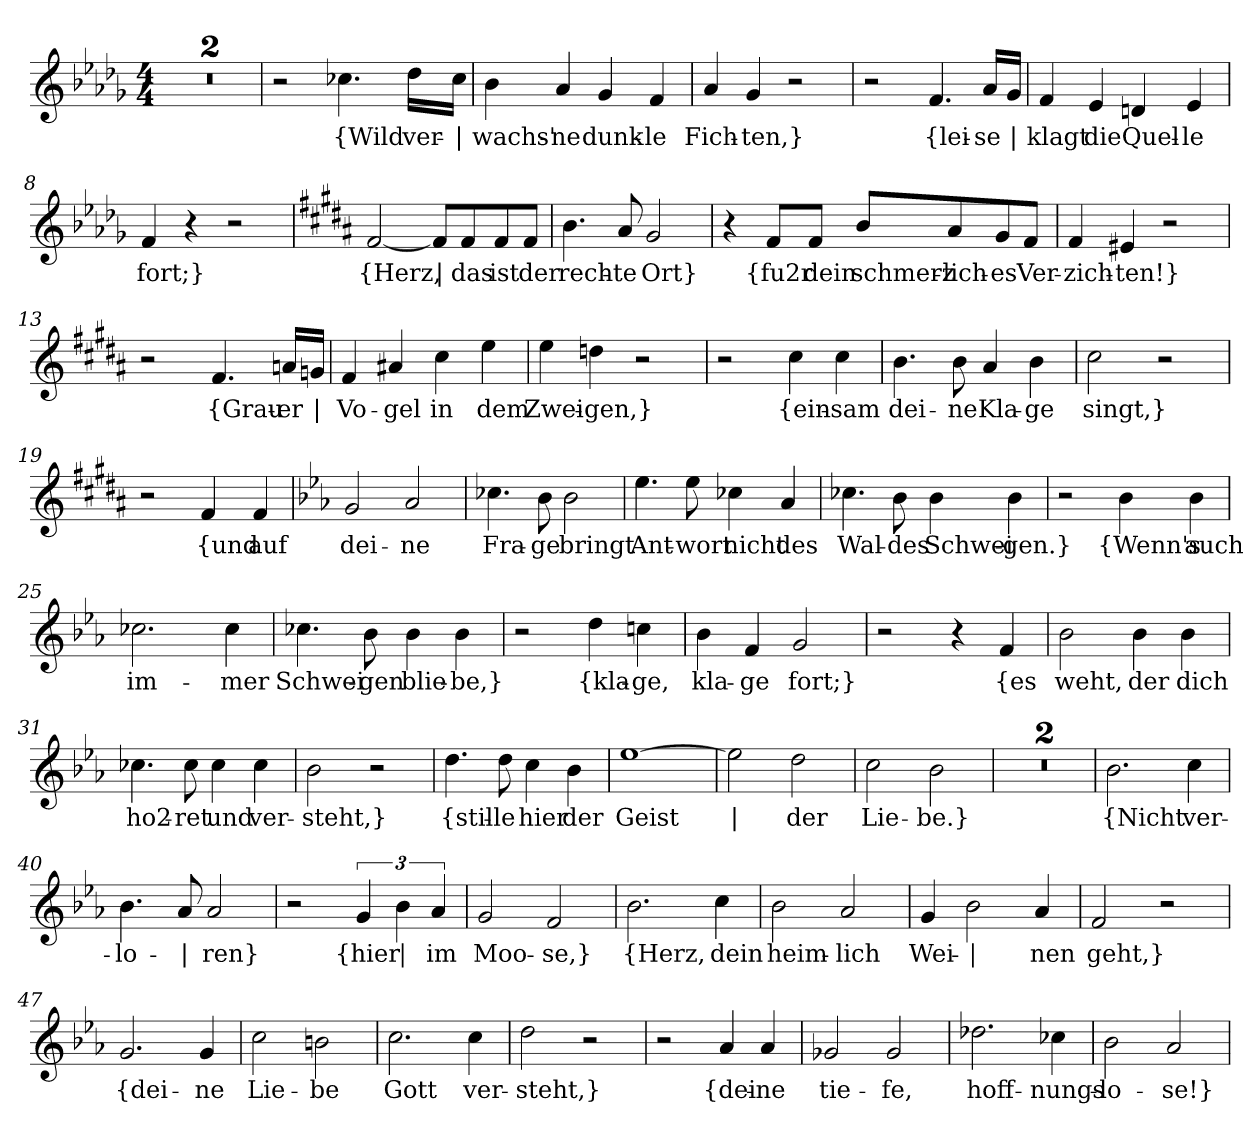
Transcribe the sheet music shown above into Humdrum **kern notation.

**kern	**text
*part1	*part1
*staff1	*staff1
*clefG2	*
*k[b-e-a-d-g-]	*
*M4/4	*
=1	=1
1r	.
=2	=2
1r	.
=3	=3
2r	.
!	!LO:LY:b
4.cc-X\	{Wild
!	!LO:LY:b
16dd-\LL	ver-
!	!LO:LY:b
16cc-\JJ	|
=4	=4
!	!LO:LY:b
4b-\	-wachs'-
!	!LO:LY:b
4a-/	-ne
!	!LO:LY:b
4g-/	dunk-
!	!LO:LY:b
4f/	-le
=5	=5
!	!LO:LY:b
4a-/	Fich-
!	!LO:LY:b
4g-/	-ten,}
2r	.
=6	=6
2r	.
!	!LO:LY:b
4.f/	{lei-
!	!LO:LY:b
16a-/LL	-se
!	!LO:LY:b
16g-/JJ	|
=7	=7
!	!LO:LY:b
4f/	klagt
!	!LO:LY:b
4e-/	die
!	!LO:LY:b
4dn/	Quel-
!	!LO:LY:b
4e-/	-le
!!LO:LB:g=z
=8	=8
!	!LO:LY:b
4f/	fort;}
4r	.
2r	.
=9	=9
*k[f#c#g#d#a#]	*
!	!LO:LY:b
[2f#/	{Herz,
!	!LO:LY:b
8f#/L]	|
!	!LO:LY:b
8f#/	das
!	!LO:LY:b
8f#/	ist
!	!LO:LY:b
8f#/J	der
=10	=10
!	!LO:LY:b
4.b\	rech-
!	!LO:LY:b
8a#/	-te
!	!LO:LY:b
2g#/	Ort}
=11	=11
4r	.
!	!LO:LY:b
8f#/L	{fu2r
!	!LO:LY:b
8f#/J	dein
!	!LO:LY:b
8b/L	schmerz-
!	!LO:LY:b
8a#/	-lich-
!	!LO:LY:b
8g#/	-es
!	!LO:LY:b
8f#/J	Ver-
=12	=12
!	!LO:LY:b
4f#/	-zich-
!	!LO:LY:b
4e#X/	-ten!}
2r	.
!!LO:LB:g=z
=13	=13
2r	.
!	!LO:LY:b
4.f#/	{Grau-
!	!LO:LY:b
16an/LL	-er
!	!LO:LY:b
16gn/JJ	|
=14	=14
!	!LO:LY:b
4f#/	Vo-
!	!LO:LY:b
4a#X/	-gel
!	!LO:LY:b
4cc#\	in
!	!LO:LY:b
4ee\	dem
=15	=15
!	!LO:LY:b
4ee\	Zwei-
!	!LO:LY:b
4ddn\	-gen,}
2r	.
=16	=16
2r	.
!	!LO:LY:b
4cc#\	{ein-
!	!LO:LY:b
4cc#\	-sam
=17	=17
!	!LO:LY:b
4.b\	dei-
!	!LO:LY:b
8b\	-ne
!	!LO:LY:b
4a#/	Kla-
!	!LO:LY:b
4b\	-ge
=18	=18
!	!LO:LY:b
2cc#\	singt,}
2r	.
!!LO:LB:g=z
=19	=19
2r	.
!	!LO:LY:b
4f#/	{und
!	!LO:LY:b
4f#/	auf
=20	=20
*k[b-e-a-]	*
!	!LO:LY:b
2g/	dei-
!	!LO:LY:b
2a-/	-ne
=21	=21
!	!LO:LY:b
4.cc-X\	Fra-
!	!LO:LY:b
8b-\	-ge
!	!LO:LY:b
2b-\	bringt
=22	=22
!	!LO:LY:b
4.ee-\	Ant-
!	!LO:LY:b
8ee-\	-wort
!	!LO:LY:b
4cc-X\	nicht
!	!LO:LY:b
4a-/	des
=23	=23
!	!LO:LY:b
4.cc-X\	Wal-
!	!LO:LY:b
8b-\	-des
!	!LO:LY:b
4b-\	Schwei-
!	!LO:LY:b
4b-\	-gen.}
!!LO:LB:g=z
=24	=24
2r	.
!	!LO:LY:b
4b-\	{Wenn's
!	!LO:LY:b
4b-\	auch
=25	=25
!	!LO:LY:b
2.cc-X\	im-
!	!LO:LY:b
4cc-\	-mer
=26	=26
!	!LO:LY:b
4.cc-X\	Schwei-
!	!LO:LY:b
8b-\	-gen
!	!LO:LY:b
4b-\	blie-
!	!LO:LY:b
4b-\	-be,}
=27	=27
2r	.
!	!LO:LY:b
4dd\	{kla-
!	!LO:LY:b
4ccn\	-ge,
=28	=28
!	!LO:LY:b
4b-\	kla-
!	!LO:LY:b
4f/	-ge
!	!LO:LY:b
2g/	fort;}
=29	=29
2r	.
4r	.
!	!LO:LY:b
4f/	{es
!!LO:LB:g=z
=30	=30
!	!LO:LY:b
2b-\	weht,
!	!LO:LY:b
4b-\	der
!	!LO:LY:b
4b-\	dich
=31	=31
!	!LO:LY:b
4.cc-X\	ho2-
!	!LO:LY:b
8cc-\	-ret
!	!LO:LY:b
4cc-\	und
!	!LO:LY:b
4cc-\	ver-
=32	=32
!	!LO:LY:b
2b-\	-steht,}
2r	.
=33	=33
!	!LO:LY:b
4.dd\	{stil-
!	!LO:LY:b
8dd\	-le
!	!LO:LY:b
4cc\	hier
!	!LO:LY:b
4b-\	der
=34	=34
!	!LO:LY:b
[1ee-	Geist
=35	=35
!	!LO:LY:b
2ee-\]	|
!	!LO:LY:b
2dd\	der
=36	=36
!	!LO:LY:b
2cc\	Lie-
!	!LO:LY:b
2b-\	-be.}
=37	=37
1r	.
=38	=38
1r	.
!!LO:LB:g=z
=39	=39
!	!LO:LY:b
2.b-\	{Nicht
!	!LO:LY:b
4cc\	ver-
=40	=40
!	!LO:LY:b
4.b-\	-lo-
!	!LO:LY:b
8a-/	|
!	!LO:LY:b
2a-/	-ren}
=41	=41
2r	.
!	!LO:LY:b
6g/	{hier
!	!LO:LY:b
6b-\	|
!	!LO:LY:b
6a-/	im
=42	=42
!	!LO:LY:b
2g/	Moo-
!	!LO:LY:b
2f/	-se,}
=43	=43
!	!LO:LY:b
2.b-\	{Herz,
!	!LO:LY:b
4cc\	dein
=44	=44
!	!LO:LY:b
2b-\	heim-
!	!LO:LY:b
2a-/	-lich
=45	=45
!	!LO:LY:b
4g/	Wei-
!	!LO:LY:b
2b-\	|
!	!LO:LY:b
4a-/	-nen
=46	=46
!	!LO:LY:b
2f/	geht,}
2r	.
!!LO:LB:g=z
=47	=47
!	!LO:LY:b
2.g/	{dei-
!	!LO:LY:b
4g/	-ne
=48	=48
!	!LO:LY:b
2cc\	Lie-
!	!LO:LY:b
2bn\	-be
=49	=49
!	!LO:LY:b
2.cc\	Gott
!	!LO:LY:b
4cc\	ver-
=50	=50
!	!LO:LY:b
2dd\	-steht,}
2r	.
=51	=51
2r	.
!	!LO:LY:b
4a-/	{dei-
!	!LO:LY:b
4a-/	-ne
=52	=52
!	!LO:LY:b
2g-X/	tie-
!	!LO:LY:b
2g-/	-fe,
=53	=53
!	!LO:LY:b
2.dd-X\	hoff-
!	!LO:LY:b
4cc-X\	-nungs-
=54	=54
!	!LO:LY:b
2b-\	-lo-
!	!LO:LY:b
2a-/	-se!}
=	=
*-	*-
